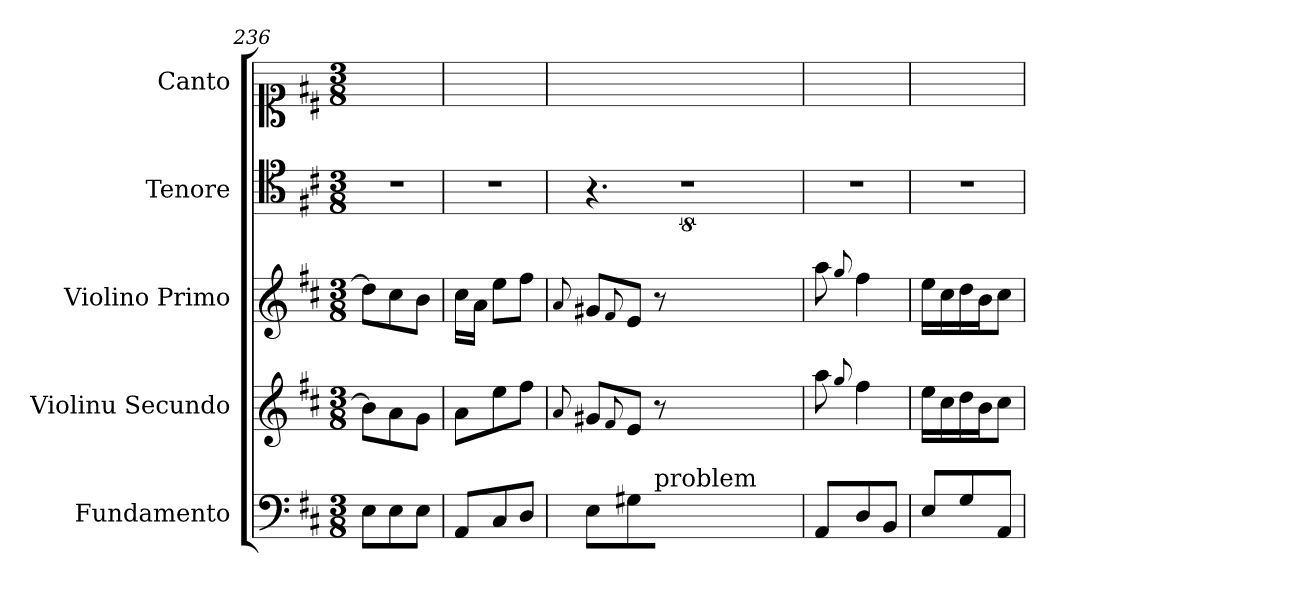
**kern	**kern	**kern	**kern	**kern
*part5	*part4	*part3	*part2	*part1
*staff5	*staff4	*staff3	*staff2	*staff1
*I"Fundamento	*I"Violinu Secundo	*I"Violino Primo	*I"Tenore	*I"Canto
*	*I'vl 2	*I'vl 1	*I'T	*
*clefF4	*clefG2	*clefG2	*clefC4	*clefC1
*k[f#c#]	*k[f#c#]	*k[f#c#]	*k[f#c#]	*k[f#c#]
*D:	*D:	*D:	*	*D:
*M3/8	*M3/8	*M3/8	*M3/8	*M3/8
=236	=236	=236	=236	=236
8E\L	8b\L]	8dd\L]	4.r	4.ryy
8E\	8a\	8cc#\	.	.
8E\J	8g\J	8b\J	.	.
=237	=237	=237	=237	=237
8AA/L	8a\L	16cc#\LL	4.r	4.ryy
.	.	16a\JJ	.	.
8C#/	8ee\	8ee\L	.	.
8D/J	8ff#\J	8ff#\J	.	.
=238	=238	=238	=238	=238
.	8qqa/	8qqa/	.	.
8E\L	8g#X/L	8g#X/L	4.r	4.ryy
.	8qqf#/	8qqf#/	.	.
8G#X\	8e/J	8e/J	.	.
!LO:TX:a:t=problem	!	!	!	!
8E\Jyy	8r	8r	.	.
1ryy	1ryy	1ryy	8%9r	1ryy
8ryy	8ryy	8ryy	.	8ryy
=239	=239	=239	=239	=239
8AA/L	8aa\	8aa\	4.r	4.ryy
.	8qqgg/	8qqgg/	.	.
8D/	4ff#\	4ff#\	.	.
8BB/J	.	.	.	.
=240	=240	=240	=240	=240
8E/L	16ee\LL	16ee\LL	4.r	4.ryy
.	16cc#\	16cc#\	.	.
8G/	16dd\	16dd\	.	.
.	16b\J	16b\J	.	.
8AA/J	8cc#\J	8cc#\J	.	.
=	=	=	=	=
*-	*-	*-	*-	*-
